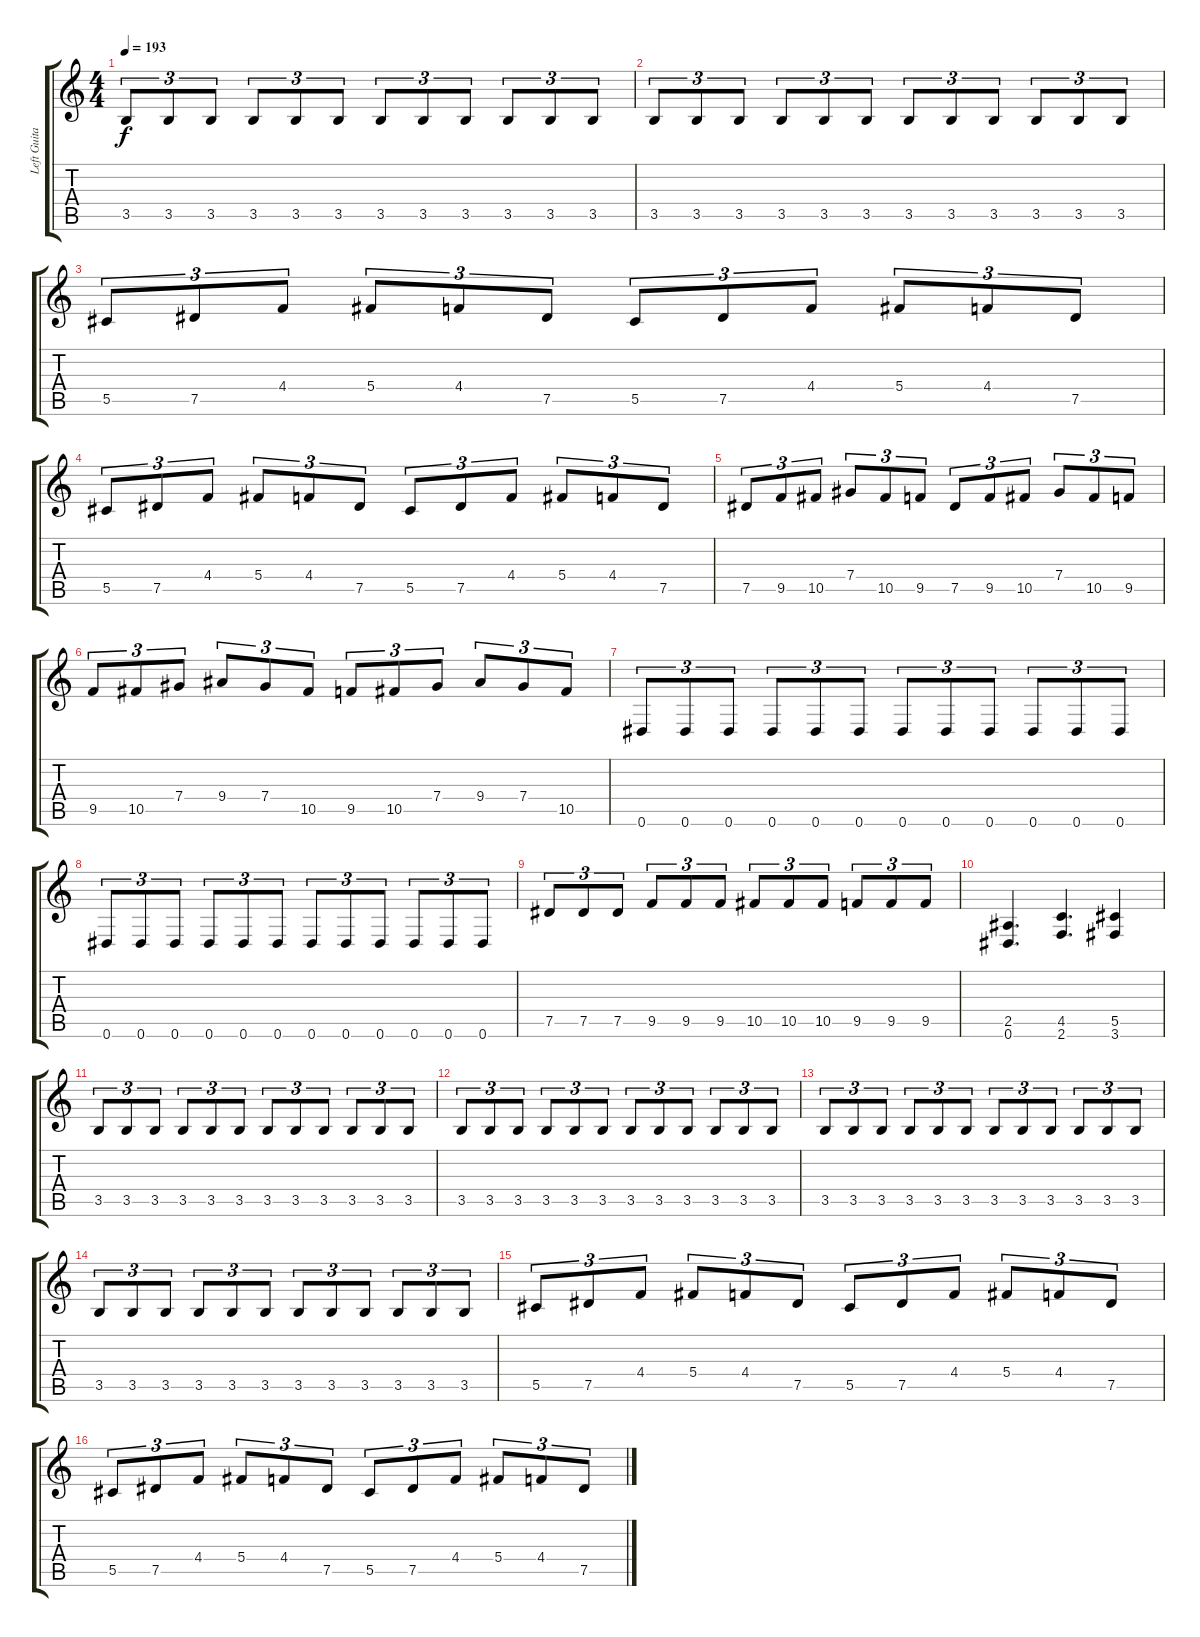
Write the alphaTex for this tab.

\track ("Left Guitar" "Left Guita") {instrument distortionguitar}
\staff {score tabs}
\tuning (Eb4 Bb3 Gb3 Db3 Ab2 Eb2) {hide}
\ts (4 4)
\tempo 193
\clef g2
\ks c
3.5.8{tu (3 2) dy f} 3.5.8{tu (3 2)} 3.5.8{tu (3 2)} 3.5.8{tu (3 2)} 3.5.8{tu (3 2)} 3.5.8{tu (3 2)} 3.5.8{tu (3 2)} 3.5.8{tu (3 2)} 3.5.8{tu (3 2)} 3.5.8{tu (3 2)} 3.5.8{tu (3 2)} 3.5.8{tu (3 2)} |
3.5.8{tu (3 2)} 3.5.8{tu (3 2)} 3.5.8{tu (3 2)} 3.5.8{tu (3 2)} 3.5.8{tu (3 2)} 3.5.8{tu (3 2)} 3.5.8{tu (3 2)} 3.5.8{tu (3 2)} 3.5.8{tu (3 2)} 3.5.8{tu (3 2)} 3.5.8{tu (3 2)} 3.5.8{tu (3 2)} |
5.5.8{tu (3 2)} 7.5.8{tu (3 2)} 4.4.8{tu (3 2)} 5.4.8{tu (3 2)} 4.4.8{tu (3 2)} 7.5.8{tu (3 2)} 5.5.8{tu (3 2)} 7.5.8{tu (3 2)} 4.4.8{tu (3 2)} 5.4.8{tu (3 2)} 4.4.8{tu (3 2)} 7.5.8{tu (3 2)} |
5.5.8{tu (3 2)} 7.5.8{tu (3 2)} 4.4.8{tu (3 2)} 5.4.8{tu (3 2)} 4.4.8{tu (3 2)} 7.5.8{tu (3 2)} 5.5.8{tu (3 2)} 7.5.8{tu (3 2)} 4.4.8{tu (3 2)} 5.4.8{tu (3 2)} 4.4.8{tu (3 2)} 7.5.8{tu (3 2)} |
7.5.8{tu (3 2)} 9.5.8{tu (3 2)} 10.5.8{tu (3 2)} 7.4.8{tu (3 2)} 10.5.8{tu (3 2)} 9.5.8{tu (3 2)} 7.5.8{tu (3 2)} 9.5.8{tu (3 2)} 10.5.8{tu (3 2)} 7.4.8{tu (3 2)} 10.5.8{tu (3 2)} 9.5.8{tu (3 2)} |
9.5.8{tu (3 2)} 10.5.8{tu (3 2)} 7.4.8{tu (3 2)} 9.4.8{tu (3 2)} 7.4.8{tu (3 2)} 10.5.8{tu (3 2)} 9.5.8{tu (3 2)} 10.5.8{tu (3 2)} 7.4.8{tu (3 2)} 9.4.8{tu (3 2)} 7.4.8{tu (3 2)} 10.5.8{tu (3 2)} |
0.6.8{tu (3 2)} 0.6.8{tu (3 2)} 0.6.8{tu (3 2)} 0.6.8{tu (3 2)} 0.6.8{tu (3 2)} 0.6.8{tu (3 2)} 0.6.8{tu (3 2)} 0.6.8{tu (3 2)} 0.6.8{tu (3 2)} 0.6.8{tu (3 2)} 0.6.8{tu (3 2)} 0.6.8{tu (3 2)} |
0.6.8{tu (3 2)} 0.6.8{tu (3 2)} 0.6.8{tu (3 2)} 0.6.8{tu (3 2)} 0.6.8{tu (3 2)} 0.6.8{tu (3 2)} 0.6.8{tu (3 2)} 0.6.8{tu (3 2)} 0.6.8{tu (3 2)} 0.6.8{tu (3 2)} 0.6.8{tu (3 2)} 0.6.8{tu (3 2)} |
7.5.8{tu (3 2)} 7.5.8{tu (3 2)} 7.5.8{tu (3 2)} 9.5.8{tu (3 2)} 9.5.8{tu (3 2)} 9.5.8{tu (3 2)} 10.5.8{tu (3 2)} 10.5.8{tu (3 2)} 10.5.8{tu (3 2)} 9.5.8{tu (3 2)} 9.5.8{tu (3 2)} 9.5.8{tu (3 2)} |
(2.5 0.6).4{d} (4.5 2.6).4{d} (5.5 3.6).4 |
3.5.8{tu (3 2)} 3.5.8{tu (3 2)} 3.5.8{tu (3 2)} 3.5.8{tu (3 2)} 3.5.8{tu (3 2)} 3.5.8{tu (3 2)} 3.5.8{tu (3 2)} 3.5.8{tu (3 2)} 3.5.8{tu (3 2)} 3.5.8{tu (3 2)} 3.5.8{tu (3 2)} 3.5.8{tu (3 2)} |
3.5.8{tu (3 2)} 3.5.8{tu (3 2)} 3.5.8{tu (3 2)} 3.5.8{tu (3 2)} 3.5.8{tu (3 2)} 3.5.8{tu (3 2)} 3.5.8{tu (3 2)} 3.5.8{tu (3 2)} 3.5.8{tu (3 2)} 3.5.8{tu (3 2)} 3.5.8{tu (3 2)} 3.5.8{tu (3 2)} |
3.5.8{tu (3 2)} 3.5.8{tu (3 2)} 3.5.8{tu (3 2)} 3.5.8{tu (3 2)} 3.5.8{tu (3 2)} 3.5.8{tu (3 2)} 3.5.8{tu (3 2)} 3.5.8{tu (3 2)} 3.5.8{tu (3 2)} 3.5.8{tu (3 2)} 3.5.8{tu (3 2)} 3.5.8{tu (3 2)} |
3.5.8{tu (3 2)} 3.5.8{tu (3 2)} 3.5.8{tu (3 2)} 3.5.8{tu (3 2)} 3.5.8{tu (3 2)} 3.5.8{tu (3 2)} 3.5.8{tu (3 2)} 3.5.8{tu (3 2)} 3.5.8{tu (3 2)} 3.5.8{tu (3 2)} 3.5.8{tu (3 2)} 3.5.8{tu (3 2)} |
5.5.8{tu (3 2)} 7.5.8{tu (3 2)} 4.4.8{tu (3 2)} 5.4.8{tu (3 2)} 4.4.8{tu (3 2)} 7.5.8{tu (3 2)} 5.5.8{tu (3 2)} 7.5.8{tu (3 2)} 4.4.8{tu (3 2)} 5.4.8{tu (3 2)} 4.4.8{tu (3 2)} 7.5.8{tu (3 2)} |
5.5.8{tu (3 2)} 7.5.8{tu (3 2)} 4.4.8{tu (3 2)} 5.4.8{tu (3 2)} 4.4.8{tu (3 2)} 7.5.8{tu (3 2)} 5.5.8{tu (3 2)} 7.5.8{tu (3 2)} 4.4.8{tu (3 2)} 5.4.8{tu (3 2)} 4.4.8{tu (3 2)} 7.5.8{tu (3 2)}
